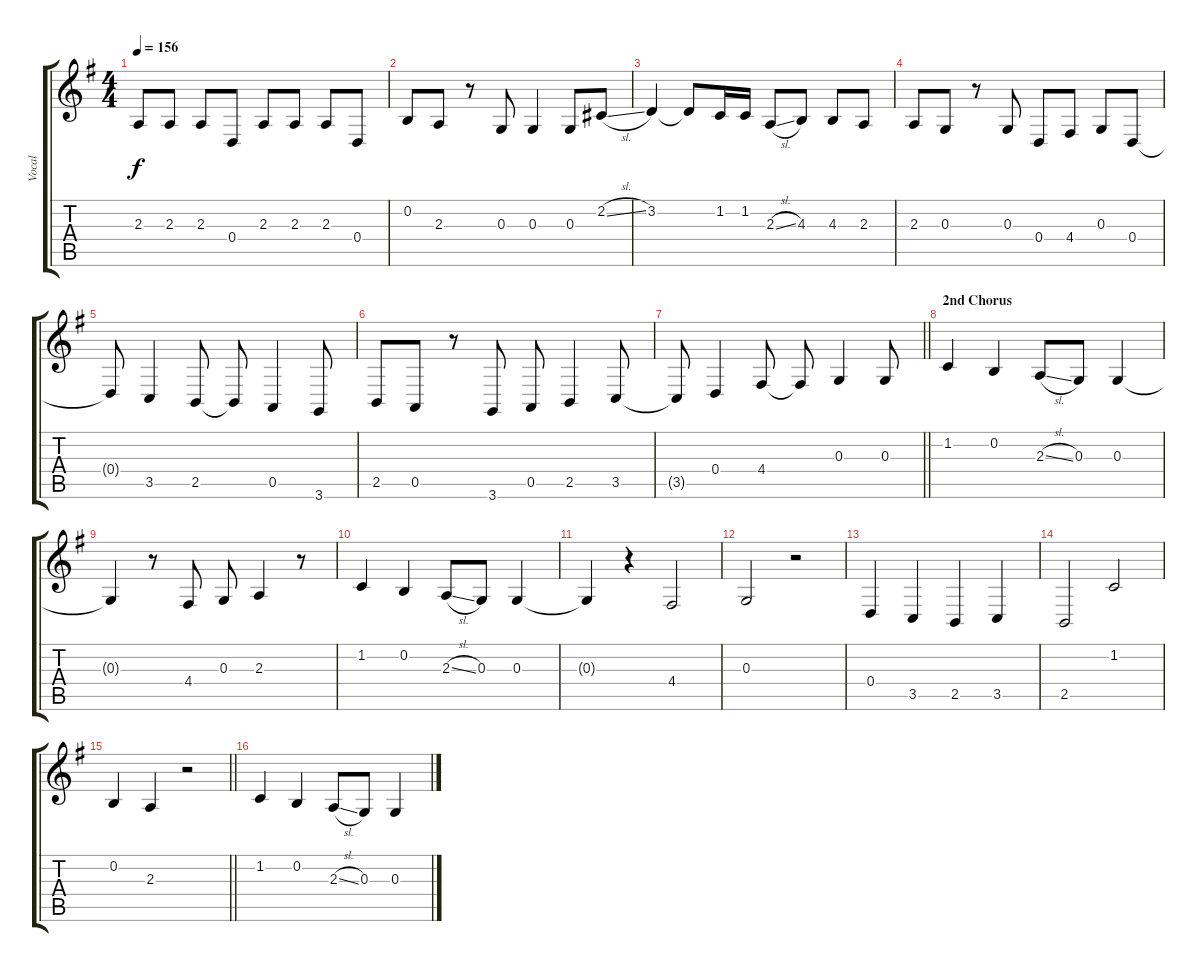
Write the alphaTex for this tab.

\track ("Vocal" "Vocal") {mute instrument tenorsax}
\staff {score tabs}
\tuning (E4 B3 G3 D3 A2 E2) {hide}
\ts (4 4)
\tempo 156
\clef g2
\ks g
2.3.8{dy f} 2.3.8 2.3.8 0.4.8 2.3.8 2.3.8 2.3.8 0.4.8 |
0.2.8 2.3.8 r.8 0.3.8 0.3.4 0.3.8 2.2{sl}.8 |
3.2.4 3.2{t}.8 1.2.16 1.2.16 2.3{sl}.8 4.3.8 4.3.8 2.3.8 |
2.3.8 0.3.8 r.8 0.3.8 0.4.8 4.4.8 0.3.8 0.4.8 |
0.4{t}.8 3.5.4 2.5.8 2.5{t}.8 0.5.4 3.6.8 |
2.5.8 0.5.8 r.8 3.6.8 0.5.8 2.5.4 3.5.8 |
\barLineRight lightlight
3.5{t}.8 0.4.4 4.4.8 4.4{t}.8 0.3.4 0.3.8 |
\section ("" "2nd Chorus")
1.2.4 0.2.4 2.3{sl}.8 0.3.8 0.3.4 |
0.3{t}.4 r.8 4.4.8 0.3.8 2.3.4 r.8 |
1.2.4 0.2.4 2.3{sl}.8 0.3.8 0.3.4 |
0.3{t}.4 r.4 4.4.2 |
0.3.2 r.2 |
0.4.4 3.5.4 2.5.4 3.5.4 |
2.5.2 1.2.2 |
\barLineRight lightlight
0.2.4 2.3.4 r.2 |
1.2.4 0.2.4 2.3{sl}.8 0.3.8 0.3.4
